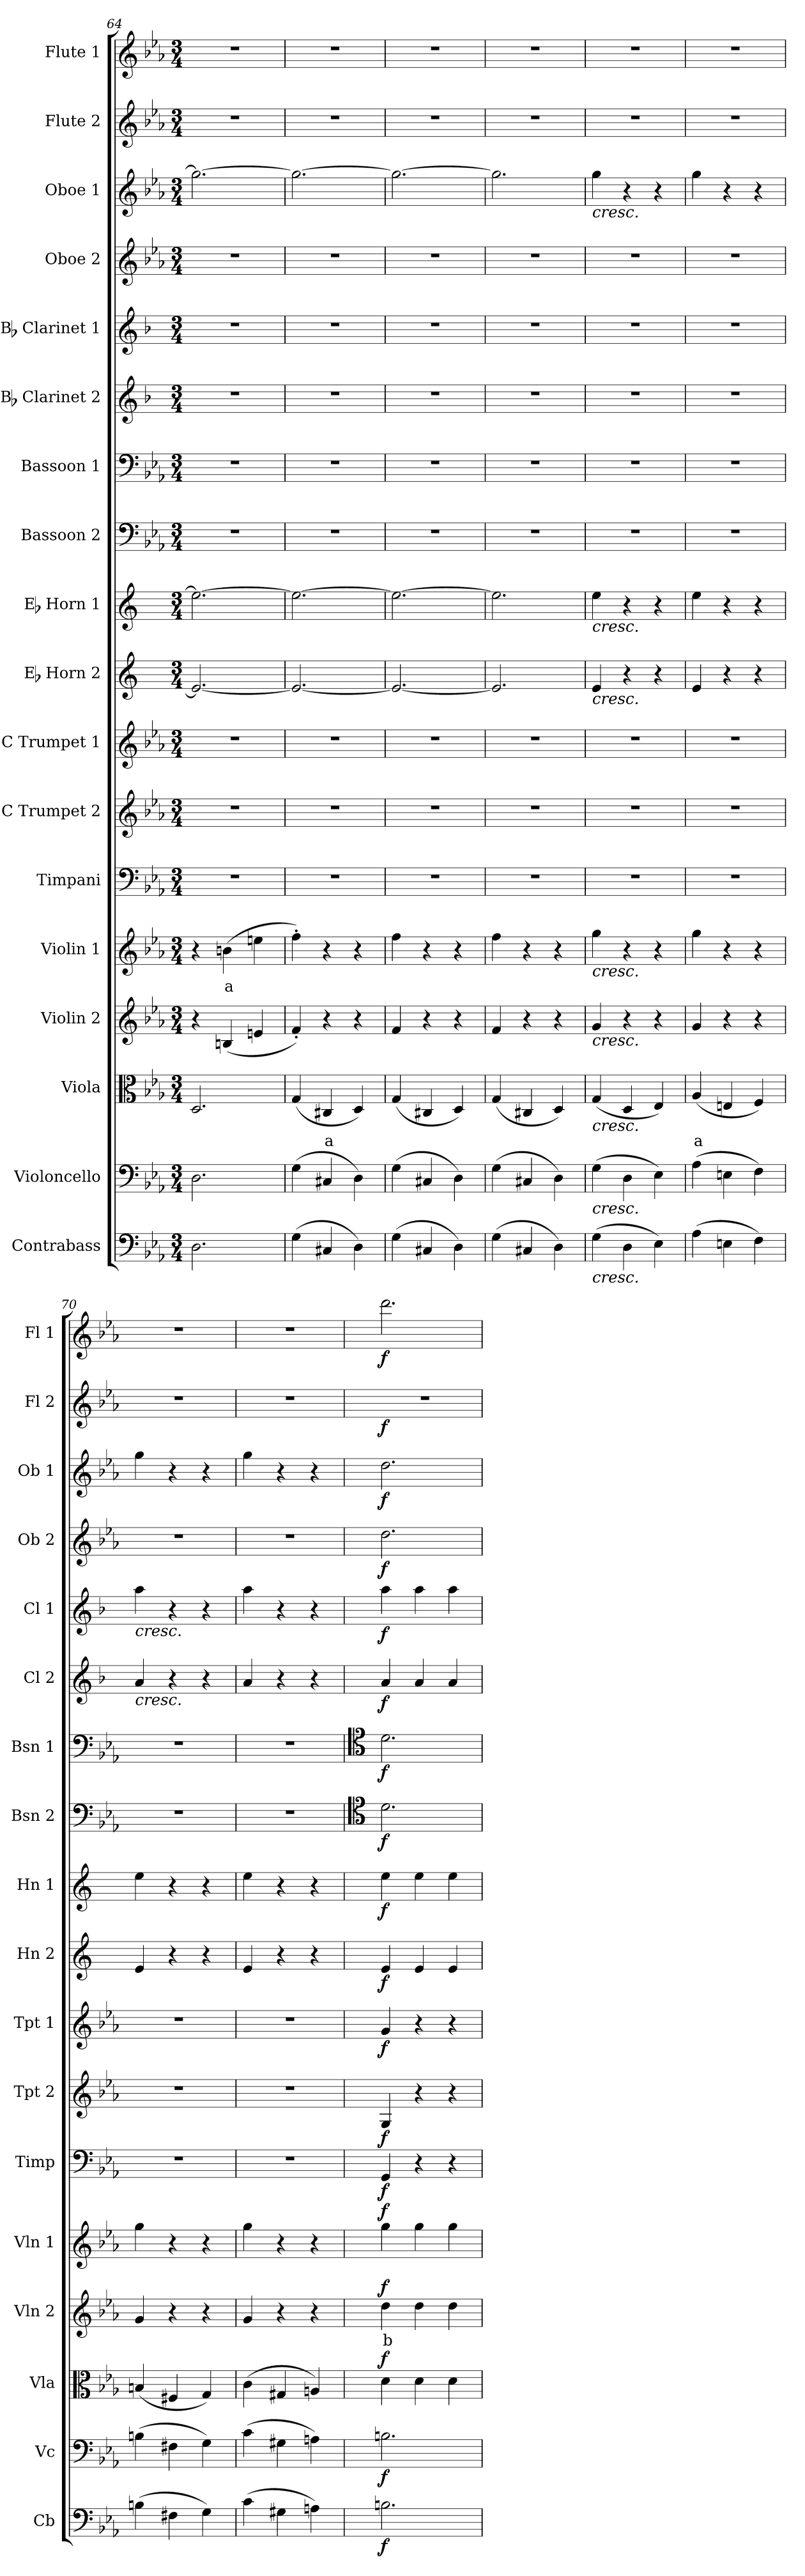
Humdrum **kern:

**kern	**dynam	**kern	**dynam	**kern	**text	**dynam	**kern	**text	**dynam	**kern	**text	**dynam	**kern	**dynam	**kern	**dynam	**kern	**dynam	**kern	**dynam	**kern	**dynam	**kern	**dynam	**kern	**dynam	**kern	**dynam	**kern	**dynam	**kern	**dynam	**kern	**dynam	**kern	**dynam	**kern	**dynam
*part18	*part18	*part17	*part17	*part16	*part16	*part16	*part15	*part15	*part15	*part14	*part14	*part14	*part13	*part13	*part12	*part12	*part11	*part11	*part10	*part10	*part9	*part9	*part8	*part8	*part7	*part7	*part6	*part6	*part5	*part5	*part4	*part4	*part3	*part3	*part2	*part2	*part1	*part1
*staff18	*staff18	*staff17	*staff17	*staff16	*staff16	*staff16	*staff15	*staff15	*staff15	*staff14	*staff14	*staff14	*staff13	*staff13	*staff12	*staff12	*staff11	*staff11	*staff10	*staff10	*staff9	*staff9	*staff8	*staff8	*staff7	*staff7	*staff6	*staff6	*staff5	*staff5	*staff4	*staff4	*staff3	*staff3	*staff2	*staff2	*staff1	*staff1
*I"Contrabass	*	*I"Violoncello	*	*I"Viola	*	*	*I"Violin 2	*	*	*I"Violin 1	*	*	*I"Timpani	*	*I"C Trumpet 2	*	*I"C Trumpet 1	*	*I"Eb Horn 2	*	*I"Eb Horn 1	*	*I"Bassoon 2	*	*I"Bassoon 1	*	*I"Bb Clarinet 2	*	*I"Bb Clarinet 1	*	*I"Oboe 2	*	*I"Oboe 1	*	*I"Flute 2	*	*I"Flute 1	*
*I'Cb	*	*I'Vc	*	*I'Vla	*	*	*I'Vln 2	*	*	*I'Vln 1	*	*	*I'Timp	*	*I'Tpt 2	*	*I'Tpt 1	*	*I'Hn 2	*	*I'Hn 1	*	*I'Bsn 2	*	*I'Bsn 1	*	*I'Cl 2	*	*I'Cl 1	*	*I'Ob 2	*	*I'Ob 1	*	*I'Fl 2	*	*I'Fl 1	*
*clefF4	*	*clefF4	*	*clefC3	*	*	*clefG2	*	*	*clefG2	*	*	*clefF4	*	*clefG2	*	*clefG2	*	*clefG2	*	*clefG2	*	*clefF4	*	*clefF4	*	*clefG2	*	*clefG2	*	*clefG2	*	*clefG2	*	*clefG2	*	*clefG2	*
*ITrd7c12	*	*	*	*	*	*	*	*	*	*	*	*	*	*	*	*	*	*	*ITrd5c9	*	*ITrd5c9	*	*	*	*	*	*ITrd1c2	*	*ITrd1c2	*	*	*	*	*	*	*	*	*
*k[b-e-a-]	*	*k[b-e-a-]	*	*k[b-e-a-]	*	*	*k[b-e-a-]	*	*	*k[b-e-a-]	*	*	*k[b-e-a-]	*	*k[b-e-a-]	*	*k[b-e-a-]	*	*k[b-e-a-]	*	*k[b-e-a-]	*	*k[b-e-a-]	*	*k[b-e-a-]	*	*k[b-e-a-]	*	*k[b-e-a-]	*	*k[b-e-a-]	*	*k[b-e-a-]	*	*k[b-e-a-]	*	*k[b-e-a-]	*
*M3/4	*	*M3/4	*	*M3/4	*	*	*M3/4	*	*	*M3/4	*	*	*M3/4	*	*M3/4	*	*M3/4	*	*M3/4	*	*M3/4	*	*M3/4	*	*M3/4	*	*M3/4	*	*M3/4	*	*M3/4	*	*M3/4	*	*M3/4	*	*M3/4	*
=64	=64	=64	=64	=64	=64	=64	=64	=64	=64	=64	=64	=64	=64	=64	=64	=64	=64	=64	=64	=64	=64	=64	=64	=64	=64	=64	=64	=64	=64	=64	=64	=64	=64	=64	=64	=64	=64	=64
2.DD\	.	2.D\	.	2.D/	.	.	4r	.	.	4r	.	.	2.r	.	2.r	.	2.r	.	2.G/_	.	2.g\_	.	2.r	.	2.r	.	2.r	.	2.r	.	2.r	.	2.gg\_	.	2.r	.	2.r	.
!	!	!	!	!	!	!	!	!	!	!	!LO:LY:b:color=#FF0000	!	!	!	!	!	!	!	!	!	!	!	!	!	!	!	!	!	!	!	!	!	!	!	!	!	!	!
.	.	.	.	.	.	.	(4Bn/	.	.	(4bn\	a	.	.	.	.	.	.	.	.	.	.	.	.	.	.	.	.	.	.	.	.	.	.	.	.	.	.	.
.	.	.	.	.	.	.	4en/	.	.	4een\	.	.	.	.	.	.	.	.	.	.	.	.	.	.	.	.	.	.	.	.	.	.	.	.	.	.	.	.
=65	=65	=65	=65	=65	=65	=65	=65	=65	=65	=65	=65	=65	=65	=65	=65	=65	=65	=65	=65	=65	=65	=65	=65	=65	=65	=65	=65	=65	=65	=65	=65	=65	=65	=65	=65	=65	=65	=65
(4GG\	.	(4G\	.	(4G/	.	.	4f'/)	.	.	4ff'\)	.	.	2.r	.	2.r	.	2.r	.	2.G/_	.	2.g\_	.	2.r	.	2.r	.	2.r	.	2.r	.	2.r	.	2.gg\_	.	2.r	.	2.r	.
!	!	!	!	!	!LO:LY:b:color=#FF0000	!	!	!	!	!	!	!	!	!	!	!	!	!	!	!	!	!	!	!	!	!	!	!	!	!	!	!	!	!	!	!	!	!
4CC#X/	.	4C#X/	.	4C#X/	a	.	4r	.	.	4r	.	.	.	.	.	.	.	.	.	.	.	.	.	.	.	.	.	.	.	.	.	.	.	.	.	.	.	.
4DD\)	.	4D\)	.	4D/)	.	.	4r	.	.	4r	.	.	.	.	.	.	.	.	.	.	.	.	.	.	.	.	.	.	.	.	.	.	.	.	.	.	.	.
=66	=66	=66	=66	=66	=66	=66	=66	=66	=66	=66	=66	=66	=66	=66	=66	=66	=66	=66	=66	=66	=66	=66	=66	=66	=66	=66	=66	=66	=66	=66	=66	=66	=66	=66	=66	=66	=66	=66
(4GG\	.	(4G\	.	(4G/	.	.	4f/	.	.	4ff\	.	.	2.r	.	2.r	.	2.r	.	2.G/_	.	2.g\_	.	2.r	.	2.r	.	2.r	.	2.r	.	2.r	.	2.gg\_	.	2.r	.	2.r	.
4CC#X/	.	4C#X/	.	4C#X/	.	.	4r	.	.	4r	.	.	.	.	.	.	.	.	.	.	.	.	.	.	.	.	.	.	.	.	.	.	.	.	.	.	.	.
4DD\)	.	4D\)	.	4D/)	.	.	4r	.	.	4r	.	.	.	.	.	.	.	.	.	.	.	.	.	.	.	.	.	.	.	.	.	.	.	.	.	.	.	.
=67	=67	=67	=67	=67	=67	=67	=67	=67	=67	=67	=67	=67	=67	=67	=67	=67	=67	=67	=67	=67	=67	=67	=67	=67	=67	=67	=67	=67	=67	=67	=67	=67	=67	=67	=67	=67	=67	=67
(4GG\	.	(4G\	.	(4G/	.	.	4f/	.	.	4ff\	.	.	2.r	.	2.r	.	2.r	.	2.G/]	.	2.g\]	.	2.r	.	2.r	.	2.r	.	2.r	.	2.r	.	2.gg\]	.	2.r	.	2.r	.
4CC#X/	.	4C#X/	.	4C#X/	.	.	4r	.	.	4r	.	.	.	.	.	.	.	.	.	.	.	.	.	.	.	.	.	.	.	.	.	.	.	.	.	.	.	.
4DD\)	.	4D\)	.	4D/)	.	.	4r	.	.	4r	.	.	.	.	.	.	.	.	.	.	.	.	.	.	.	.	.	.	.	.	.	.	.	.	.	.	.	.
=68	=68	=68	=68	=68	=68	=68	=68	=68	=68	=68	=68	=68	=68	=68	=68	=68	=68	=68	=68	=68	=68	=68	=68	=68	=68	=68	=68	=68	=68	=68	=68	=68	=68	=68	=68	=68	=68	=68
!	!	!	!	!	!	!	!	!	!	!	!	!	!	!	!	!	!	!	!	!	!	!	!	!	!	!	!	!	!	!	!	!	!LO:TX:b:i:t=cresc.	!	!	!	!	!
!	!	!	!	!	!	!	!	!	!	!	!	!	!	!	!	!	!	!	!	!	!LO:TX:b:i:t=cresc.	!	!	!	!	!	!	!	!	!	!	!	!	!	!	!	!	!
!	!	!	!	!	!	!	!	!	!	!	!	!	!	!	!	!	!	!	!LO:TX:b:i:t=cresc.	!	!	!	!	!	!	!	!	!	!	!	!	!	!	!	!	!	!	!
!	!	!	!	!	!	!	!	!	!	!LO:TX:b:i:t=cresc.	!	!	!	!	!	!	!	!	!	!	!	!	!	!	!	!	!	!	!	!	!	!	!	!	!	!	!	!
!	!	!	!	!	!	!	!LO:TX:b:i:t=cresc.	!	!	!	!	!	!	!	!	!	!	!	!	!	!	!	!	!	!	!	!	!	!	!	!	!	!	!	!	!	!	!
!	!	!	!	!LO:TX:b:i:t=cresc.	!	!	!	!	!	!	!	!	!	!	!	!	!	!	!	!	!	!	!	!	!	!	!	!	!	!	!	!	!	!	!	!	!	!
!	!	!LO:TX:b:i:t=cresc.	!	!	!	!	!	!	!	!	!	!	!	!	!	!	!	!	!	!	!	!	!	!	!	!	!	!	!	!	!	!	!	!	!	!	!	!
!LO:TX:b:i:t=cresc.	!	!	!	!	!	!	!	!	!	!	!	!	!	!	!	!	!	!	!	!	!	!	!	!	!	!	!	!	!	!	!	!	!	!	!	!	!	!
(4GG\	.	(4G\	.	(4G/	.	.	4g/	.	.	4gg\	.	.	2.r	.	2.r	.	2.r	.	4G/	.	4g\	.	2.r	.	2.r	.	2.r	.	2.r	.	2.r	.	4gg\	.	2.r	.	2.r	.
4DD\	.	4D\	.	4D/	.	.	4r	.	.	4r	.	.	.	.	.	.	.	.	4r	.	4r	.	.	.	.	.	.	.	.	.	.	.	4r	.	.	.	.	.
4EE-\)	.	4E-\)	.	4E-/)	.	.	4r	.	.	4r	.	.	.	.	.	.	.	.	4r	.	4r	.	.	.	.	.	.	.	.	.	.	.	4r	.	.	.	.	.
=69	=69	=69	=69	=69	=69	=69	=69	=69	=69	=69	=69	=69	=69	=69	=69	=69	=69	=69	=69	=69	=69	=69	=69	=69	=69	=69	=69	=69	=69	=69	=69	=69	=69	=69	=69	=69	=69	=69
!	!	!	!	!	!LO:LY:b:color=#FF0000	!	!	!	!	!	!	!	!	!	!	!	!	!	!	!	!	!	!	!	!	!	!	!	!	!	!	!	!	!	!	!	!	!
(4AA-\	.	(4A-\	.	(4A-/	a	.	4g/	.	.	4gg\	.	.	2.r	.	2.r	.	2.r	.	4G/	.	4g\	.	2.r	.	2.r	.	2.r	.	2.r	.	2.r	.	4gg\	.	2.r	.	2.r	.
4EEn\	.	4En\	.	4En/	.	.	4r	.	.	4r	.	.	.	.	.	.	.	.	4r	.	4r	.	.	.	.	.	.	.	.	.	.	.	4r	.	.	.	.	.
4FF\)	.	4F\)	.	4F/)	.	.	4r	.	.	4r	.	.	.	.	.	.	.	.	4r	.	4r	.	.	.	.	.	.	.	.	.	.	.	4r	.	.	.	.	.
=70	=70	=70	=70	=70	=70	=70	=70	=70	=70	=70	=70	=70	=70	=70	=70	=70	=70	=70	=70	=70	=70	=70	=70	=70	=70	=70	=70	=70	=70	=70	=70	=70	=70	=70	=70	=70	=70	=70
!	!	!	!	!	!	!	!	!	!	!	!	!	!	!	!	!	!	!	!	!	!	!	!	!	!	!	!	!	!LO:TX:b:i:t=cresc.	!	!	!	!	!	!	!	!	!
!	!	!	!	!	!	!	!	!	!	!	!	!	!	!	!	!	!	!	!	!	!	!	!	!	!	!	!LO:TX:b:i:t=cresc.	!	!	!	!	!	!	!	!	!	!	!
(4BBn\	.	(4Bn\	.	(4Bn/	.	.	4g/	.	.	4gg\	.	.	2.r	.	2.r	.	2.r	.	4G/	.	4g\	.	2.r	.	2.r	.	4g/	.	4gg\	.	2.r	.	4gg\	.	2.r	.	2.r	.
4FF#X\	.	4F#X\	.	4F#X/	.	.	4r	.	.	4r	.	.	.	.	.	.	.	.	4r	.	4r	.	.	.	.	.	4r	.	4r	.	.	.	4r	.	.	.	.	.
4GG\)	.	4G\)	.	4G/)	.	.	4r	.	.	4r	.	.	.	.	.	.	.	.	4r	.	4r	.	.	.	.	.	4r	.	4r	.	.	.	4r	.	.	.	.	.
=71	=71	=71	=71	=71	=71	=71	=71	=71	=71	=71	=71	=71	=71	=71	=71	=71	=71	=71	=71	=71	=71	=71	=71	=71	=71	=71	=71	=71	=71	=71	=71	=71	=71	=71	=71	=71	=71	=71
(4C\	.	(4c\	.	(4c\	.	.	4g/	.	.	4gg\	.	.	2.r	.	2.r	.	2.r	.	4G/	.	4g\	.	2.r	.	2.r	.	4g/	.	4gg\	.	2.r	.	4gg\	.	2.r	.	2.r	.
4GG#X\	.	4G#X\	.	4G#X/	.	.	4r	.	.	4r	.	.	.	.	.	.	.	.	4r	.	4r	.	.	.	.	.	4r	.	4r	.	.	.	4r	.	.	.	.	.
4AAn\)	.	4An\)	.	4An/)	.	.	4r	.	.	4r	.	.	.	.	.	.	.	.	4r	.	4r	.	.	.	.	.	4r	.	4r	.	.	.	4r	.	.	.	.	.
!!LO:PB:g=z
=72	=72	=72	=72	=72	=72	=72	=72	=72	=72	=72	=72	=72	=72	=72	=72	=72	=72	=72	=72	=72	=72	=72	=72	=72	=72	=72	=72	=72	=72	=72	=72	=72	=72	=72	=72	=72	=72	=72
*	*	*	*	*	*	*	*	*	*	*	*	*	*	*	*	*	*	*	*	*	*	*	*clefC4	*	*clefC4	*	*	*	*	*	*	*	*	*	*	*	*	*
!	!LO:DY:b	!	!LO:DY:b	!	!	!LO:DY:b	!	!LO:LY:b:color=#FF0000	!LO:DY:b	!	!	!LO:DY:b	!	!LO:DY:b	!	!LO:DY:b	!	!LO:DY:b	!	!LO:DY:b	!	!LO:DY:b	!	!LO:DY:b	!	!LO:DY:b	!	!LO:DY:b	!	!LO:DY:b	!	!LO:DY:b	!	!LO:DY:b	!	!LO:DY:b	!	!LO:DY:b
2.BBn\	f	2.Bn\	f	4d\	.	f	4dd\	b	f	4gg\	.	f	4GG/	f	4G/	f	4g/	f	4G/	f	4g\	f	2.d\	f	2.d\	f	4g/	f	4gg\	f	2.dd\	f	2.dd\	f	2.r	f	2.ddd\	f
.	.	.	.	4d\	.	.	4dd\	.	.	4gg\	.	.	4r	.	4r	.	4r	.	4G/	.	4g\	.	.	.	.	.	4g/	.	4gg\	.	.	.	.	.	.	.	.	.
.	.	.	.	4d\	.	.	4dd\	.	.	4gg\	.	.	4r	.	4r	.	4r	.	4G/	.	4g\	.	.	.	.	.	4g/	.	4gg\	.	.	.	.	.	.	.	.	.
=	=	=	=	=	=	=	=	=	=	=	=	=	=	=	=	=	=	=	=	=	=	=	=	=	=	=	=	=	=	=	=	=	=	=	=	=	=	=
*-	*-	*-	*-	*-	*-	*-	*-	*-	*-	*-	*-	*-	*-	*-	*-	*-	*-	*-	*-	*-	*-	*-	*-	*-	*-	*-	*-	*-	*-	*-	*-	*-	*-	*-	*-	*-	*-	*-
